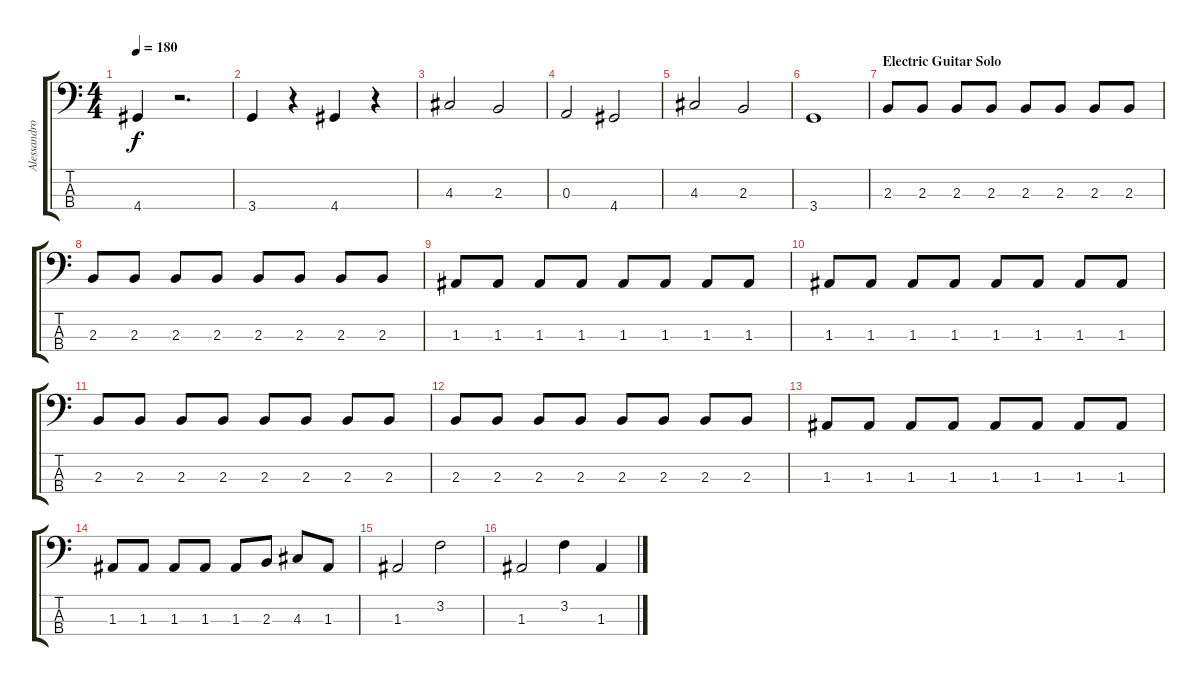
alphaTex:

\track ("Alessandro Lotta " "Alessandro") {instrument electricbassfinger}
\staff {score tabs}
\tuning (G2 D2 A1 E1) {hide}
\ts (4 4)
\tempo 180
\clef f4
\ks c
4.4.4{dy f} r.2{d} |
3.4.4 r.4 4.4.4 r.4 |
4.3.2 2.3.2 |
0.3.2 4.4.2 |
4.3.2 2.3.2 |
3.4.1 |
\section ("" "Electric Guitar Solo")
2.3.8 2.3.8 2.3.8 2.3.8 2.3.8 2.3.8 2.3.8 2.3.8 |
2.3.8 2.3.8 2.3.8 2.3.8 2.3.8 2.3.8 2.3.8 2.3.8 |
1.3.8 1.3.8 1.3.8 1.3.8 1.3.8 1.3.8 1.3.8 1.3.8 |
1.3.8 1.3.8 1.3.8 1.3.8 1.3.8 1.3.8 1.3.8 1.3.8 |
2.3.8 2.3.8 2.3.8 2.3.8 2.3.8 2.3.8 2.3.8 2.3.8 |
2.3.8 2.3.8 2.3.8 2.3.8 2.3.8 2.3.8 2.3.8 2.3.8 |
1.3.8 1.3.8 1.3.8 1.3.8 1.3.8 1.3.8 1.3.8 1.3.8 |
1.3.8 1.3.8 1.3.8 1.3.8 1.3.8 2.3.8 4.3.8 1.3.8 |
1.3.2 3.2.2 |
1.3.2 3.2.4 1.3.4
